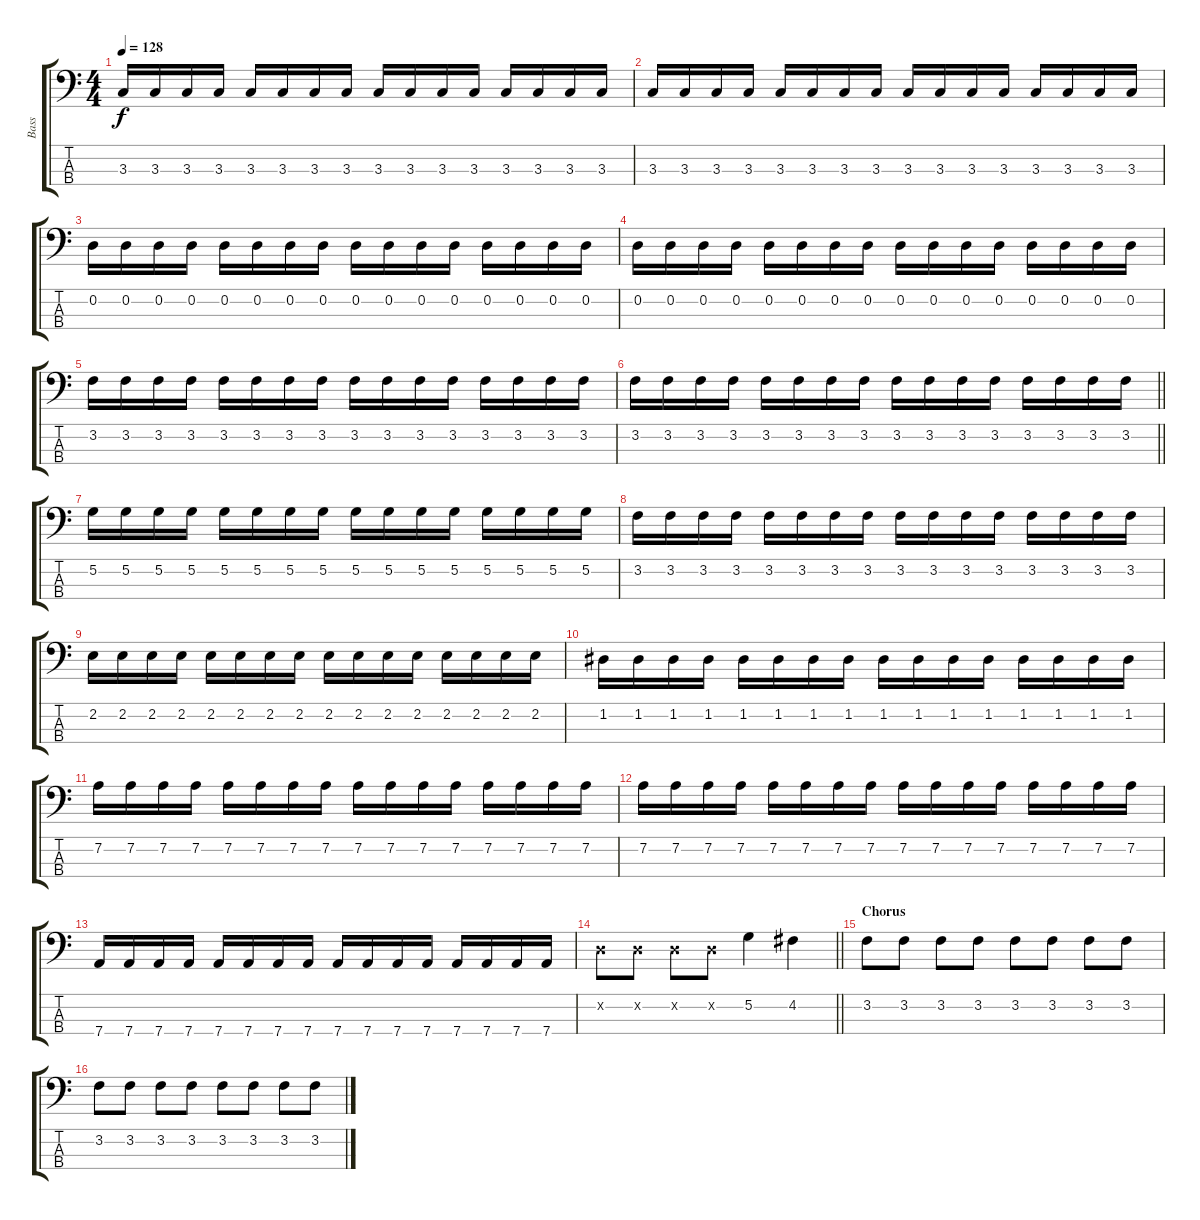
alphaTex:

\track ("Bass" "Bass") {instrument electricbassfinger}
\staff {score tabs}
\tuning (G2 D2 A1 D1) {hide}
\ts (4 4)
\tempo 128
\clef f4
\ks c
3.3.16{dy f} 3.3.16 3.3.16 3.3.16 3.3.16 3.3.16 3.3.16 3.3.16 3.3.16 3.3.16 3.3.16 3.3.16 3.3.16 3.3.16 3.3.16 3.3.16 |
3.3.16 3.3.16 3.3.16 3.3.16 3.3.16 3.3.16 3.3.16 3.3.16 3.3.16 3.3.16 3.3.16 3.3.16 3.3.16 3.3.16 3.3.16 3.3.16 |
0.2.16 0.2.16 0.2.16 0.2.16 0.2.16 0.2.16 0.2.16 0.2.16 0.2.16 0.2.16 0.2.16 0.2.16 0.2.16 0.2.16 0.2.16 0.2.16 |
0.2.16 0.2.16 0.2.16 0.2.16 0.2.16 0.2.16 0.2.16 0.2.16 0.2.16 0.2.16 0.2.16 0.2.16 0.2.16 0.2.16 0.2.16 0.2.16 |
3.2.16 3.2.16 3.2.16 3.2.16 3.2.16 3.2.16 3.2.16 3.2.16 3.2.16 3.2.16 3.2.16 3.2.16 3.2.16 3.2.16 3.2.16 3.2.16 |
\barLineRight lightlight
3.2.16 3.2.16 3.2.16 3.2.16 3.2.16 3.2.16 3.2.16 3.2.16 3.2.16 3.2.16 3.2.16 3.2.16 3.2.16 3.2.16 3.2.16 3.2.16 |
5.2.16 5.2.16 5.2.16 5.2.16 5.2.16 5.2.16 5.2.16 5.2.16 5.2.16 5.2.16 5.2.16 5.2.16 5.2.16 5.2.16 5.2.16 5.2.16 |
3.2.16 3.2.16 3.2.16 3.2.16 3.2.16 3.2.16 3.2.16 3.2.16 3.2.16 3.2.16 3.2.16 3.2.16 3.2.16 3.2.16 3.2.16 3.2.16 |
2.2.16 2.2.16 2.2.16 2.2.16 2.2.16 2.2.16 2.2.16 2.2.16 2.2.16 2.2.16 2.2.16 2.2.16 2.2.16 2.2.16 2.2.16 2.2.16 |
1.2.16 1.2.16 1.2.16 1.2.16 1.2.16 1.2.16 1.2.16 1.2.16 1.2.16 1.2.16 1.2.16 1.2.16 1.2.16 1.2.16 1.2.16 1.2.16 |
7.2.16 7.2.16 7.2.16 7.2.16 7.2.16 7.2.16 7.2.16 7.2.16 7.2.16 7.2.16 7.2.16 7.2.16 7.2.16 7.2.16 7.2.16 7.2.16 |
7.2.16 7.2.16 7.2.16 7.2.16 7.2.16 7.2.16 7.2.16 7.2.16 7.2.16 7.2.16 7.2.16 7.2.16 7.2.16 7.2.16 7.2.16 7.2.16 |
7.4.16 7.4.16 7.4.16 7.4.16 7.4.16 7.4.16 7.4.16 7.4.16 7.4.16 7.4.16 7.4.16 7.4.16 7.4.16 7.4.16 7.4.16 7.4.16 |
\barLineRight lightlight
0.2{x}.8 0.2{x}.8 0.2{x}.8 0.2{x}.8 5.2.4 4.2.4 |
\section ("" "Chorus")
3.2.8 3.2.8 3.2.8 3.2.8 3.2.8 3.2.8 3.2.8 3.2.8 |
3.2.8 3.2.8 3.2.8 3.2.8 3.2.8 3.2.8 3.2.8 3.2.8
